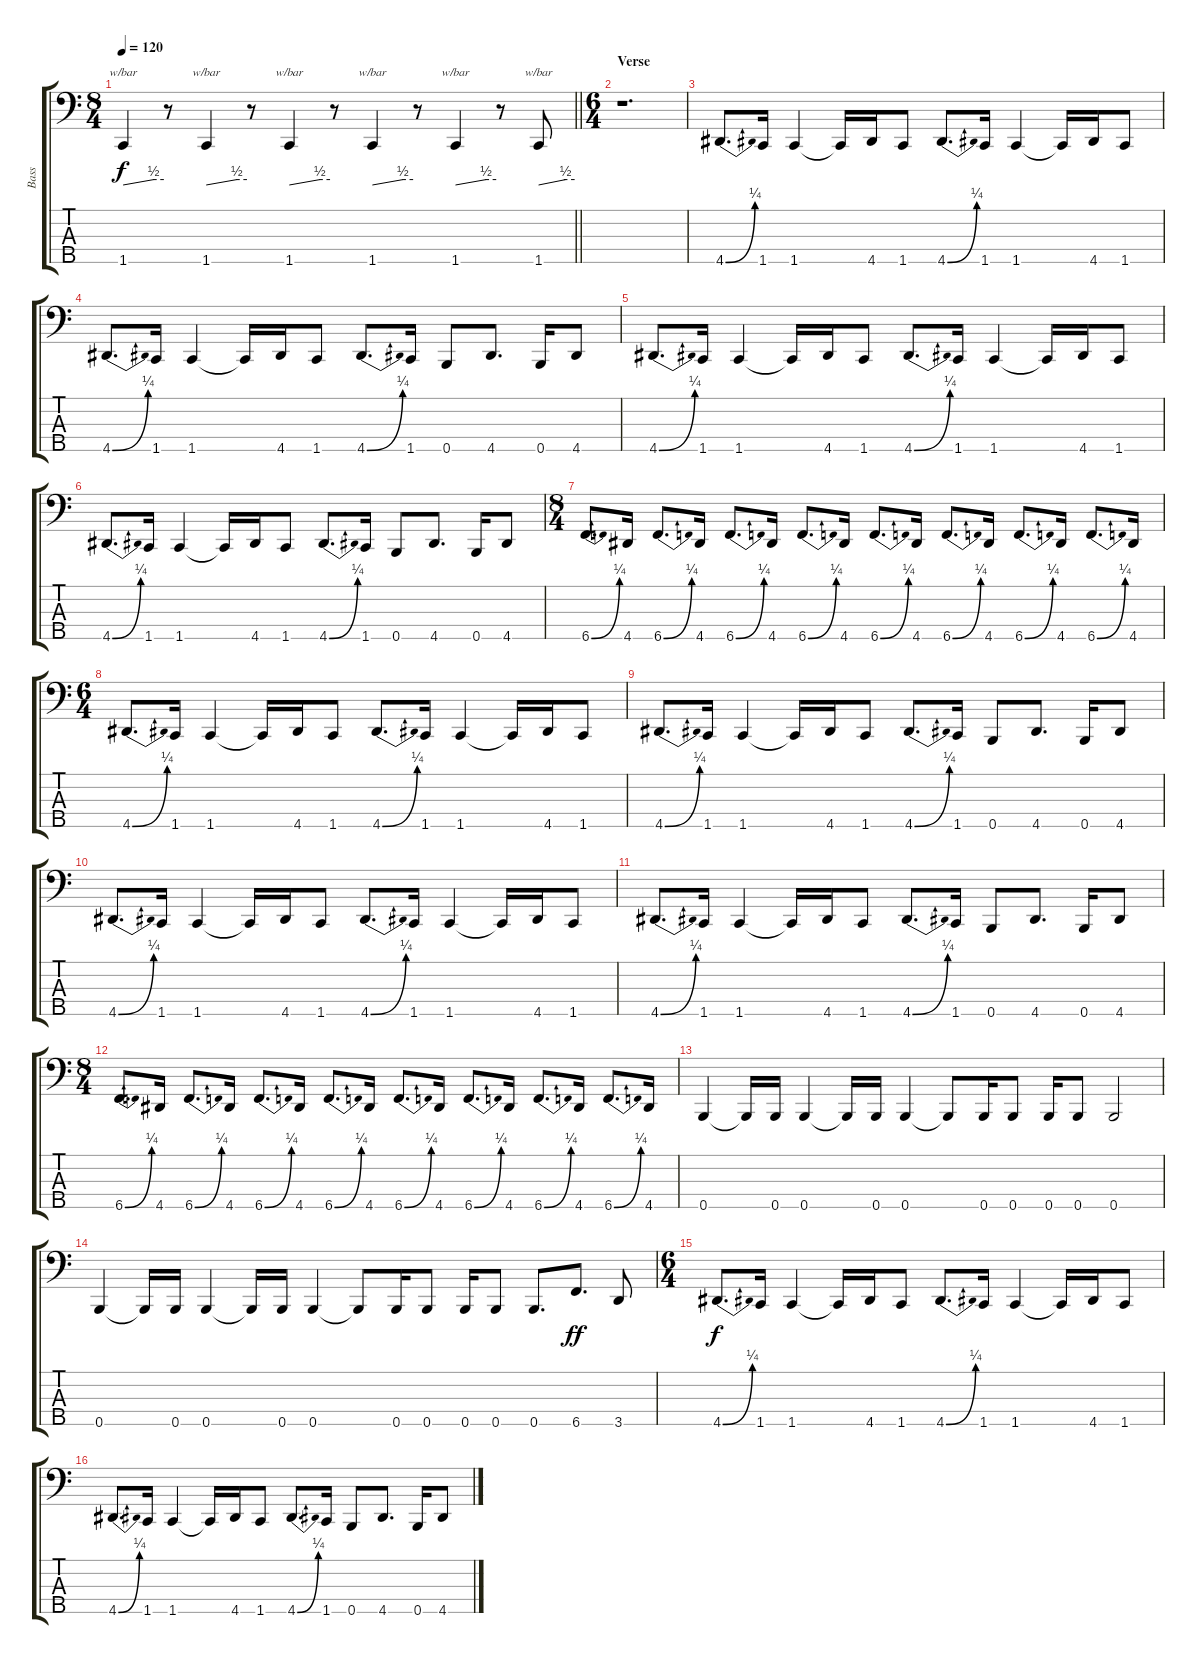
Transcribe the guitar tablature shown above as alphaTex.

\track ("Bass" "Bass") {instrument electricbassfinger}
\staff {score tabs}
\tuning (G2 D2 A1 E1 B0) {hide}
\ts (8 4)
\tempo 120
\clef f4
\barLineRight lightlight
\ks c
1.5.4{tbe (custom default 0 0 45 2 60 2) dy f} r.8 1.5.4{tbe (custom default 0 0 45 2 60 2)} r.8 1.5.4{tbe (custom default 0 0 45 2 60 2)} r.8 1.5.4{tbe (custom default 0 0 45 2 60 2)} r.8 1.5.4{tbe (custom default 0 0 45 2 60 2)} r.8 1.5.8{tbe (custom default 0 0 45 2 60 2)} |
\ts (6 4)
\section ("" "Verse")
r.1{d} |
4.5{be (bend 0 0 60 1)}.8{d} 1.5.16 1.5.4 1.5{t}.16 4.5.16 1.5.8 4.5{be (bend 0 0 60 1)}.8{d} 1.5.16 1.5.4 1.5{t}.16 4.5.16 1.5.8 |
4.5{be (bend 0 0 60 1)}.8{d} 1.5.16 1.5.4 1.5{t}.16 4.5.16 1.5.8 4.5{be (bend 0 0 60 1)}.8{d} 1.5.16 0.5.8 4.5.8{d} 0.5.16 4.5.8 |
4.5{be (bend 0 0 60 1)}.8{d} 1.5.16 1.5.4 1.5{t}.16 4.5.16 1.5.8 4.5{be (bend 0 0 60 1)}.8{d} 1.5.16 1.5.4 1.5{t}.16 4.5.16 1.5.8 |
4.5{be (bend 0 0 60 1)}.8{d} 1.5.16 1.5.4 1.5{t}.16 4.5.16 1.5.8 4.5{be (bend 0 0 60 1)}.8{d} 1.5.16 0.5.8 4.5.8{d} 0.5.16 4.5.8 |
\ts (8 4)
6.5{be (bend 0 0 60 1)}.8{d} 4.5.16 6.5{be (bend 0 0 60 1)}.8{d} 4.5.16 6.5{be (bend 0 0 60 1)}.8{d} 4.5.16 6.5{be (bend 0 0 60 1)}.8{d} 4.5.16 6.5{be (bend 0 0 60 1)}.8{d} 4.5.16 6.5{be (bend 0 0 60 1)}.8{d} 4.5.16 6.5{be (bend 0 0 60 1)}.8{d} 4.5.16 6.5{be (bend 0 0 60 1)}.8{d} 4.5.16 |
\ts (6 4)
4.5{be (bend 0 0 60 1)}.8{d} 1.5.16 1.5.4 1.5{t}.16 4.5.16 1.5.8 4.5{be (bend 0 0 60 1)}.8{d} 1.5.16 1.5.4 1.5{t}.16 4.5.16 1.5.8 |
4.5{be (bend 0 0 60 1)}.8{d} 1.5.16 1.5.4 1.5{t}.16 4.5.16 1.5.8 4.5{be (bend 0 0 60 1)}.8{d} 1.5.16 0.5.8 4.5.8{d} 0.5.16 4.5.8 |
4.5{be (bend 0 0 60 1)}.8{d} 1.5.16 1.5.4 1.5{t}.16 4.5.16 1.5.8 4.5{be (bend 0 0 60 1)}.8{d} 1.5.16 1.5.4 1.5{t}.16 4.5.16 1.5.8 |
4.5{be (bend 0 0 60 1)}.8{d} 1.5.16 1.5.4 1.5{t}.16 4.5.16 1.5.8 4.5{be (bend 0 0 60 1)}.8{d} 1.5.16 0.5.8 4.5.8{d} 0.5.16 4.5.8 |
\ts (8 4)
6.5{be (bend 0 0 60 1)}.8{d} 4.5.16 6.5{be (bend 0 0 60 1)}.8{d} 4.5.16 6.5{be (bend 0 0 60 1)}.8{d} 4.5.16 6.5{be (bend 0 0 60 1)}.8{d} 4.5.16 6.5{be (bend 0 0 60 1)}.8{d} 4.5.16 6.5{be (bend 0 0 60 1)}.8{d} 4.5.16 6.5{be (bend 0 0 60 1)}.8{d} 4.5.16 6.5{be (bend 0 0 60 1)}.8{d} 4.5.16 |
0.5.4 0.5{t}.16 0.5.16 0.5.4 0.5{t}.16 0.5.16 0.5.4 0.5{t}.8 0.5.16 0.5.8 0.5.16 0.5.8 0.5.2 |
0.5.4 0.5{t}.16 0.5.16 0.5.4 0.5{t}.16 0.5.16 0.5.4 0.5{t}.8 0.5.16 0.5.8 0.5.16 0.5.8 0.5.8{d} 6.5.8{d dy ff} 3.5.8 |
\ts (6 4)
4.5{be (bend 0 0 60 1)}.8{d dy f} 1.5.16 1.5.4 1.5{t}.16 4.5.16 1.5.8 4.5{be (bend 0 0 60 1)}.8{d} 1.5.16 1.5.4 1.5{t}.16 4.5.16 1.5.8 |
4.5{be (bend 0 0 60 1)}.8{d} 1.5.16 1.5.4 1.5{t}.16 4.5.16 1.5.8 4.5{be (bend 0 0 60 1)}.8{d} 1.5.16 0.5.8 4.5.8{d} 0.5.16 4.5.8
